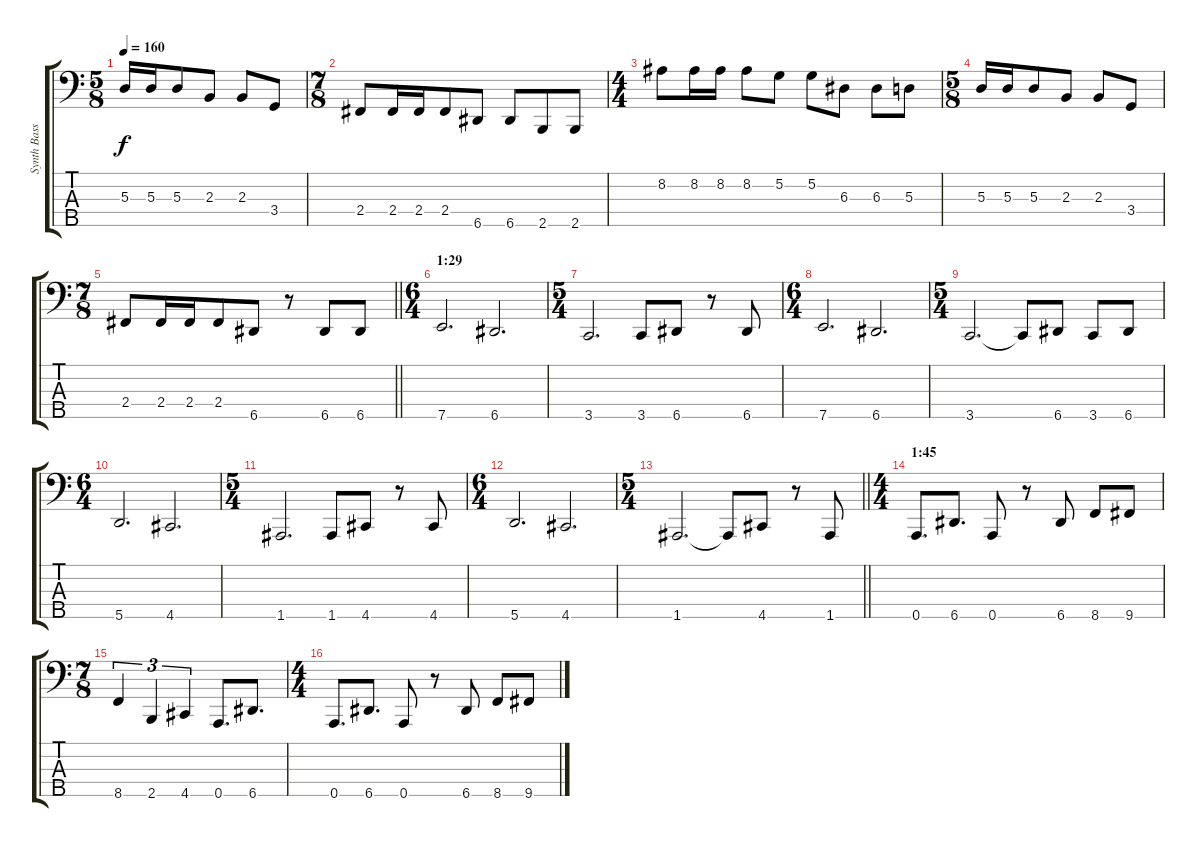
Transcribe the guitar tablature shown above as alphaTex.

\track ("Synth Bass" "Synth Bass") {mute instrument electricbassfinger}
\staff {score tabs}
\tuning (G2 D2 A1 E1 A0) {hide}
\ts (5 8)
\tempo 160
\clef f4
\ks c
5.3.16{dy f} 5.3.16 5.3.8 2.3.8 2.3.8 3.4.8 |
\ts (7 8)
2.4.8 2.4.16 2.4.16 2.4.8 6.5.8 6.5.8 2.5.8 2.5.8 |
\ts (4 4)
8.2.8 8.2.16 8.2.16 8.2.8 5.2.8 5.2.8 6.3.8 6.3.8 5.3.8 |
\ts (5 8)
5.3.16 5.3.16 5.3.8 2.3.8 2.3.8 3.4.8 |
\ts (7 8)
\barLineRight lightlight
2.4.8 2.4.16 2.4.16 2.4.8 6.5.8 r.8 6.5.8 6.5.8 |
\ts (6 4)
\section ("" "1:29")
7.5.2{d instrument synthbass2} 6.5.2{d} |
\ts (5 4)
3.5.2{d} 3.5.8 6.5.8 r.8 6.5.8 |
\ts (6 4)
7.5.2{d} 6.5.2{d} |
\ts (5 4)
3.5.2{d} 3.5{t}.8 6.5.8 3.5.8 6.5.8 |
\ts (6 4)
5.5.2{d} 4.5.2{d} |
\ts (5 4)
1.5.2{d} 1.5.8 4.5.8 r.8 4.5.8 |
\ts (6 4)
5.5.2{d} 4.5.2{d} |
\ts (5 4)
\barLineRight lightlight
1.5.2{d} 1.5{t}.8 4.5.8 r.8 1.5.8 |
\ts (4 4)
\section ("" "1:45")
0.5.8{d instrument synthbass1} 6.5.8{d} 0.5.8 r.8 6.5.8 8.5.8 9.5.8 |
\ts (7 8)
8.5.4{tu (3 2)} 2.5.4{tu (3 2)} 4.5.4{tu (3 2)} 0.5.8{d} 6.5.8{d} |
\ts (4 4)
0.5.8{d} 6.5.8{d} 0.5.8 r.8 6.5.8 8.5.8 9.5.8
